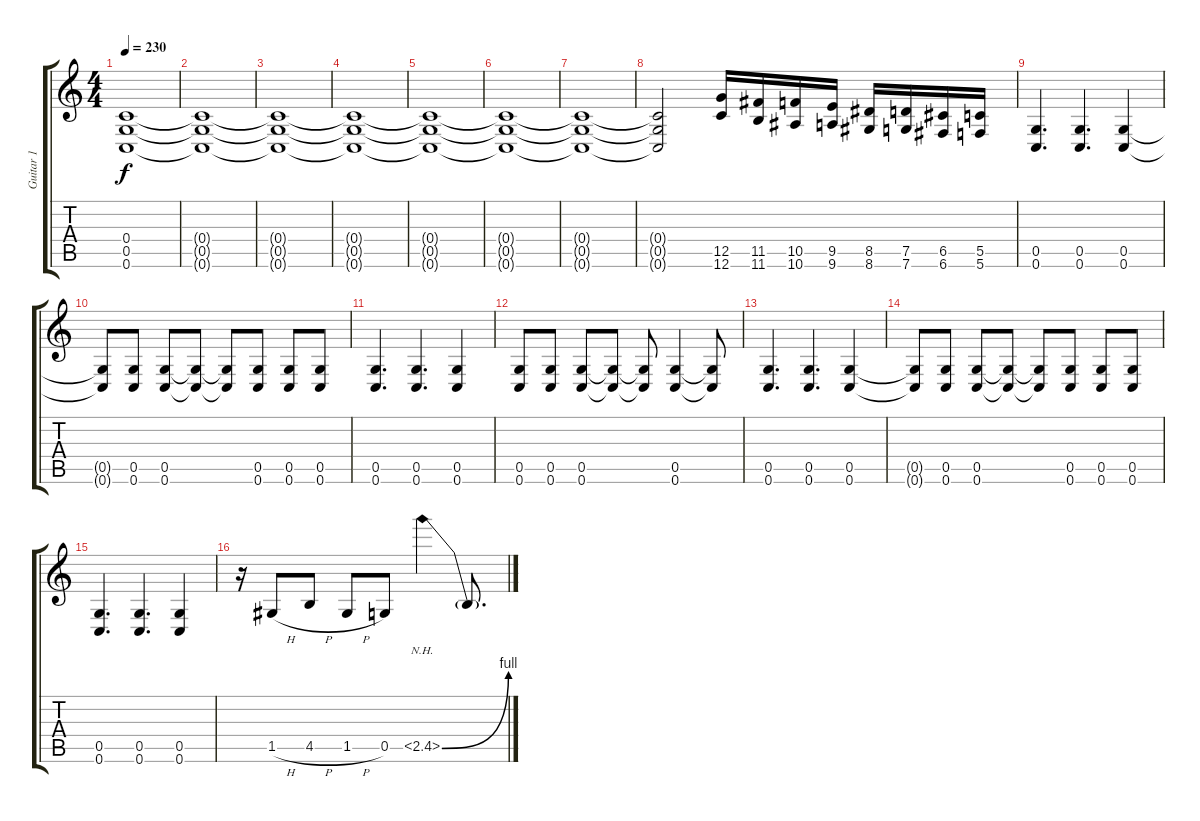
\track ("Guitar 1" "Guitar 1") {instrument distortionguitar}
\staff {score tabs}
\tuning (D4 A3 F3 C3 G2 C2) {hide}
\ts (4 4)
\tempo 230
\clef g2
\ks c
(0.4{t} 0.5{t} 0.6{t}).1{dy f} |
(0.4{t} 0.5{t} 0.6{t}).1 |
(0.4{t} 0.5{t} 0.6{t}).1 |
(0.4{t} 0.5{t} 0.6{t}).1 |
(0.4{t} 0.5{t} 0.6{t}).1 |
(0.4{t} 0.5{t} 0.6{t}).1 |
(0.4{t} 0.5{t} 0.6{t}).1 |
(0.4{t} 0.5{t} 0.6{t}).2 (12.5 12.6).16 (11.5 11.6).16 (10.5 10.6).16 (9.5 9.6).16 (8.5 8.6).16 (7.5 7.6).16 (6.5 6.6).16 (5.5 5.6).16 |
(0.5 0.6).4{d} (0.5 0.6).4{d} (0.5 0.6).4 |
(0.5{t} 0.6{t}).8 (0.5 0.6).8 (0.5 0.6).8 (0.5{t} 0.6{t}).8 (0.5{t} 0.6{t}).8 (0.5 0.6).8 (0.5 0.6).8 (0.5 0.6).8 |
(0.5 0.6).4{d} (0.5 0.6).4{d} (0.5 0.6).4 |
(0.5 0.6).8 (0.5 0.6).8 (0.5 0.6).8 (0.5{t} 0.6{t}).8 (0.5{t} 0.6{t}).8 (0.5 0.6).4 (0.5{t} 0.6{t}).8 |
(0.5 0.6).4{d} (0.5 0.6).4{d} (0.5 0.6).4 |
(0.5{t} 0.6{t}).8 (0.5 0.6).8 (0.5 0.6).8 (0.5{t} 0.6{t}).8 (0.5{t} 0.6{t}).8 (0.5 0.6).8 (0.5 0.6).8 (0.5 0.6).8 |
(0.5 0.6).4{d} (0.5 0.6).4{d} (0.5 0.6).4 |
r.16 1.5{h}.8 4.5{h}.8 1.5{h}.8 0.5.8 2.5{be (bend 0 0 60 4) nh}.4 2.5{t}.8{d}
